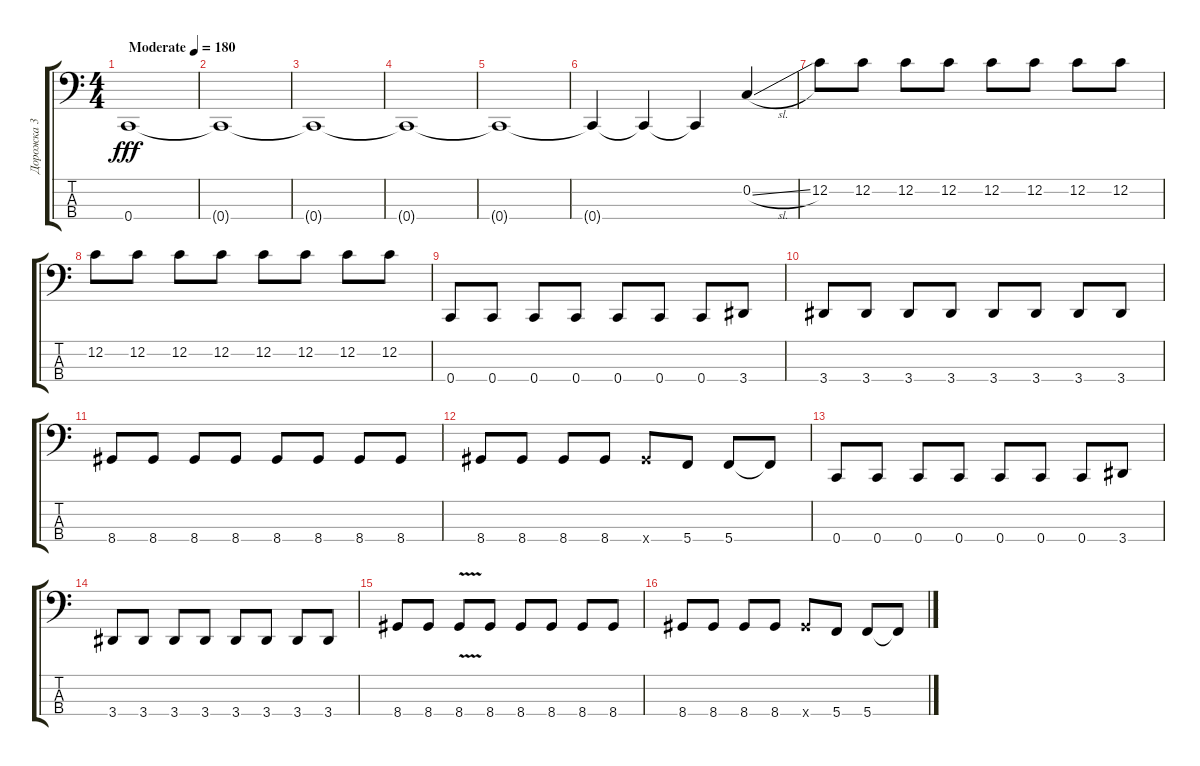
\track ("Дорожка 3" "Дорожка 3") {instrument electricbasspick}
\staff {score tabs}
\tuning (F2 C2 G1 C1) {hide}
\ts (4 4)
\tempo (180 "Moderate")
\clef f4
\ks c
0.4.1{dy fff instrument electricbasspick} |
0.4{t}.1 |
0.4{t}.1 |
0.4{t}.1 |
0.4{t}.1 |
0.4{t}.4 0.4{t}.4 0.4{t}.4 0.2{sl}.4 |
12.2.8 12.2.8 12.2.8 12.2.8 12.2.8 12.2.8 12.2.8 12.2.8 |
12.2.8 12.2.8 12.2.8 12.2.8 12.2.8 12.2.8 12.2.8 12.2.8 |
0.4.8 0.4.8 0.4.8 0.4.8 0.4.8 0.4.8 0.4.8 3.4.8 |
3.4.8 3.4.8 3.4.8 3.4.8 3.4.8 3.4.8 3.4.8 3.4.8 |
8.4.8 8.4.8 8.4.8 8.4.8 8.4.8 8.4.8 8.4.8 8.4.8 |
8.4.8 8.4.8 8.4.8 8.4.8 8.4{x}.8 5.4.8 5.4.8 5.4{t}.8 |
0.4.8 0.4.8 0.4.8 0.4.8 0.4.8 0.4.8 0.4.8 3.4.8 |
3.4.8 3.4.8 3.4.8 3.4.8 3.4.8 3.4.8 3.4.8 3.4.8 |
8.4.8 8.4.8 8.4{v}.8 8.4.8 8.4.8 8.4.8 8.4.8 8.4.8 |
8.4.8 8.4.8 8.4.8 8.4.8 8.4{x}.8 5.4.8 5.4.8 5.4{t}.8
